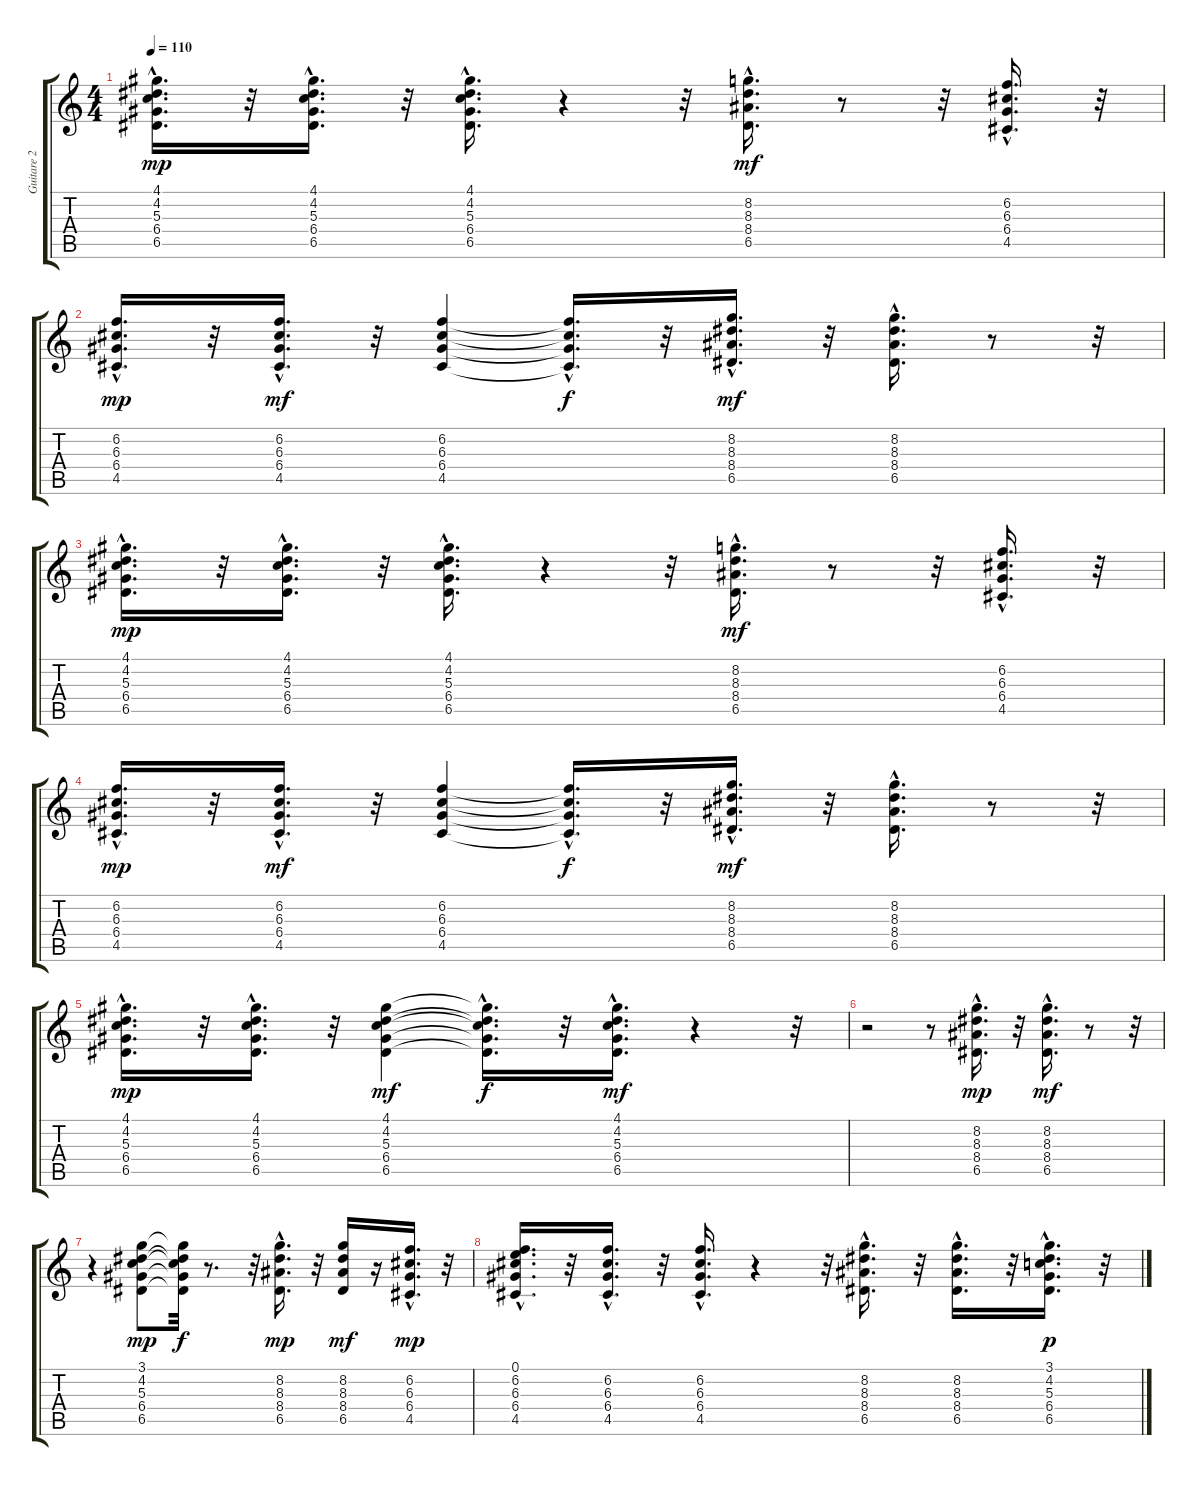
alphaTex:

\track ("Guitare 2" "Guitare 2") {instrument acousticguitarsteel}
\staff {score tabs}
\tuning (E4 B3 G3 D3 A2 E2) {hide}
\ts (4 4)
\tempo 110
\clef g2
\ks c
(4.1{hac} 4.2{hac} 5.3{hac} 6.4{hac} 6.5{hac}).16{d dy mp} r.32 (4.1{hac} 4.2{hac} 5.3{hac} 6.4{hac} 6.5{hac}).16{d} r.32 (4.1{hac} 4.2{hac} 5.3{hac} 6.4{hac} 6.5{hac}).16{d} r.4 r.32 (8.2{hac} 8.3{hac} 8.4{hac} 6.5{hac}).16{d dy mf} r.8 r.32 (6.2{hac} 6.3{hac} 6.4{hac} 4.5{hac}).16{d} r.32 |
(6.2{hac} 6.3{hac} 6.4{hac} 4.5{hac}).16{d dy mp} r.32 (6.2{hac} 6.3{hac} 6.4{hac} 4.5{hac}).16{d dy mf} r.32 (6.2 6.3 6.4 4.5).4 (6.2{hac t} 6.3{hac t} 6.4{hac t} 4.5{hac t}).16{d dy f} r.32 (8.2{hac} 8.3{hac} 8.4{hac} 6.5{hac}).16{d dy mf} r.32 (8.2{hac} 8.3{hac} 8.4{hac} 6.5{hac}).16{d} r.8 r.32 |
(4.1{hac} 4.2{hac} 5.3{hac} 6.4{hac} 6.5{hac}).16{d dy mp} r.32 (4.1{hac} 4.2{hac} 5.3{hac} 6.4{hac} 6.5{hac}).16{d} r.32 (4.1{hac} 4.2{hac} 5.3{hac} 6.4{hac} 6.5{hac}).16{d} r.4 r.32 (8.2{hac} 8.3{hac} 8.4{hac} 6.5{hac}).16{d dy mf} r.8 r.32 (6.2{hac} 6.3{hac} 6.4{hac} 4.5{hac}).16{d} r.32 |
(6.2{hac} 6.3{hac} 6.4{hac} 4.5{hac}).16{d dy mp} r.32 (6.2{hac} 6.3{hac} 6.4{hac} 4.5{hac}).16{d dy mf} r.32 (6.2 6.3 6.4 4.5).4 (6.2{hac t} 6.3{hac t} 6.4{hac t} 4.5{hac t}).16{d dy f} r.32 (8.2{hac} 8.3{hac} 8.4{hac} 6.5{hac}).16{d dy mf} r.32 (8.2{hac} 8.3{hac} 8.4{hac} 6.5{hac}).16{d} r.8 r.32 |
(4.1{hac} 4.2{hac} 5.3{hac} 6.4{hac} 6.5{hac}).16{d dy mp} r.32 (4.1{hac} 4.2{hac} 5.3{hac} 6.4{hac} 6.5{hac}).16{d} r.32 (4.1 4.2 5.3 6.4 6.5).4{dy mf} (4.1{hac t} 4.2{hac t} 5.3{hac t} 6.4{hac t} 6.5{hac t}).16{d dy f} r.32 (4.1{hac} 4.2{hac} 5.3{hac} 6.4{hac} 6.5{hac}).16{d dy mf} r.4 r.32 |
r.2 r.8 (8.2{hac} 8.3{hac} 8.4{hac} 6.5{hac}).16{d dy mp} r.32 (8.2{hac} 8.3{hac} 8.4{hac} 6.5{hac}).16{d dy mf} r.8 r.32 |
r.4 (3.1 4.2 5.3 6.4 6.5).8{dy mp} (3.1{t} 4.2{t} 5.3{t} 6.4{t} 6.5{t}).32{dy f} r.8{d} r.32 (8.2{hac} 8.3{hac} 8.4{hac} 6.5{hac}).16{d dy mp} r.32 (8.2 8.3 8.4 6.5).16{dy mf} r.16 (6.2{hac} 6.3{hac} 6.4{hac} 4.5{hac}).16{d dy mp} r.32 |
(0.1{hac} 6.2{hac} 6.3{hac} 6.4{hac} 4.5{hac}).16{d} r.32 (6.2{hac} 6.3{hac} 6.4{hac} 4.5{hac}).16{d} r.32 (6.2{hac} 6.3{hac} 6.4{hac} 4.5{hac}).16{d} r.4 r.32 (8.2{hac} 8.3{hac} 8.4{hac} 6.5{hac}).16{d} r.32 (8.2{hac} 8.3{hac} 8.4{hac} 6.5{hac}).16{d} r.32 (3.1{hac} 4.2{hac} 5.3{hac} 6.4{hac} 6.5{hac}).16{d dy p} r.32
